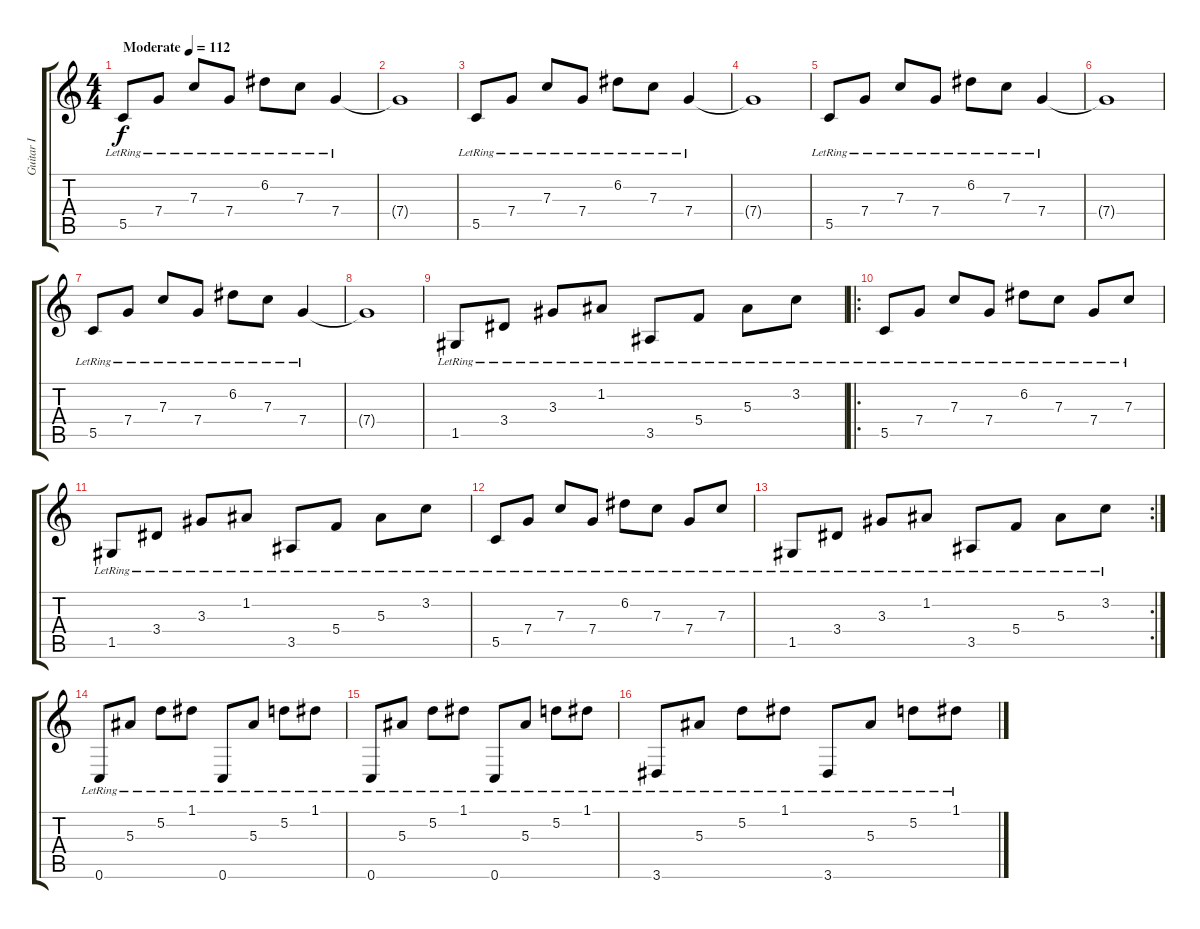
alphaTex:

\track ("Guitar I" "Guitar I") {instrument acousticguitarsteel}
\staff {score tabs}
\tuning (D4 A3 F3 C3 G2 C2) {hide}
\ts (4 4)
\tempo (112 "Moderate")
\clef g2
\ks c
5.5{lr}.8{dy f instrument acousticguitarsteel} 7.4{lr}.8 7.3{lr}.8 7.4{lr}.8 6.2{lr}.8 7.3{lr}.8 7.4{lr}.4 |
7.4{t}.1 |
5.5{lr}.8 7.4{lr}.8 7.3{lr}.8 7.4{lr}.8 6.2{lr}.8 7.3{lr}.8 7.4{lr}.4 |
7.4{t}.1 |
5.5{lr}.8 7.4{lr}.8 7.3{lr}.8 7.4{lr}.8 6.2{lr}.8 7.3{lr}.8 7.4{lr}.4 |
7.4{t}.1 |
5.5{lr}.8 7.4{lr}.8 7.3{lr}.8 7.4{lr}.8 6.2{lr}.8 7.3{lr}.8 7.4{lr}.4 |
7.4{t}.1 |
1.5{lr}.8 3.4{lr}.8 3.3{lr}.8 1.2{lr}.8 3.5{lr}.8 5.4{lr}.8 5.3{lr}.8 3.2{lr}.8 |
\ro
5.5{lr}.8 7.4{lr}.8 7.3{lr}.8 7.4{lr}.8 6.2{lr}.8 7.3{lr}.8 7.4{lr}.8 7.3{lr}.8 |
1.5{lr}.8 3.4{lr}.8 3.3{lr}.8 1.2{lr}.8 3.5{lr}.8 5.4{lr}.8 5.3{lr}.8 3.2{lr}.8 |
5.5{lr}.8 7.4{lr}.8 7.3{lr}.8 7.4{lr}.8 6.2{lr}.8 7.3{lr}.8 7.4{lr}.8 7.3{lr}.8 |
\rc 2
1.5{lr}.8 3.4{lr}.8 3.3{lr}.8 1.2{lr}.8 3.5{lr}.8 5.4{lr}.8 5.3{lr}.8 3.2{lr}.8 |
0.6{lr}.8 5.3{lr}.8 5.2{lr}.8 1.1{lr}.8 0.6{lr}.8 5.3{lr}.8 5.2{lr}.8 1.1{lr}.8 |
0.6{lr}.8 5.3{lr}.8 5.2{lr}.8 1.1{lr}.8 0.6{lr}.8 5.3{lr}.8 5.2{lr}.8 1.1{lr}.8 |
3.6{lr}.8 5.3{lr}.8 5.2{lr}.8 1.1{lr}.8 3.6{lr}.8 5.3{lr}.8 5.2{lr}.8 1.1{lr}.8
